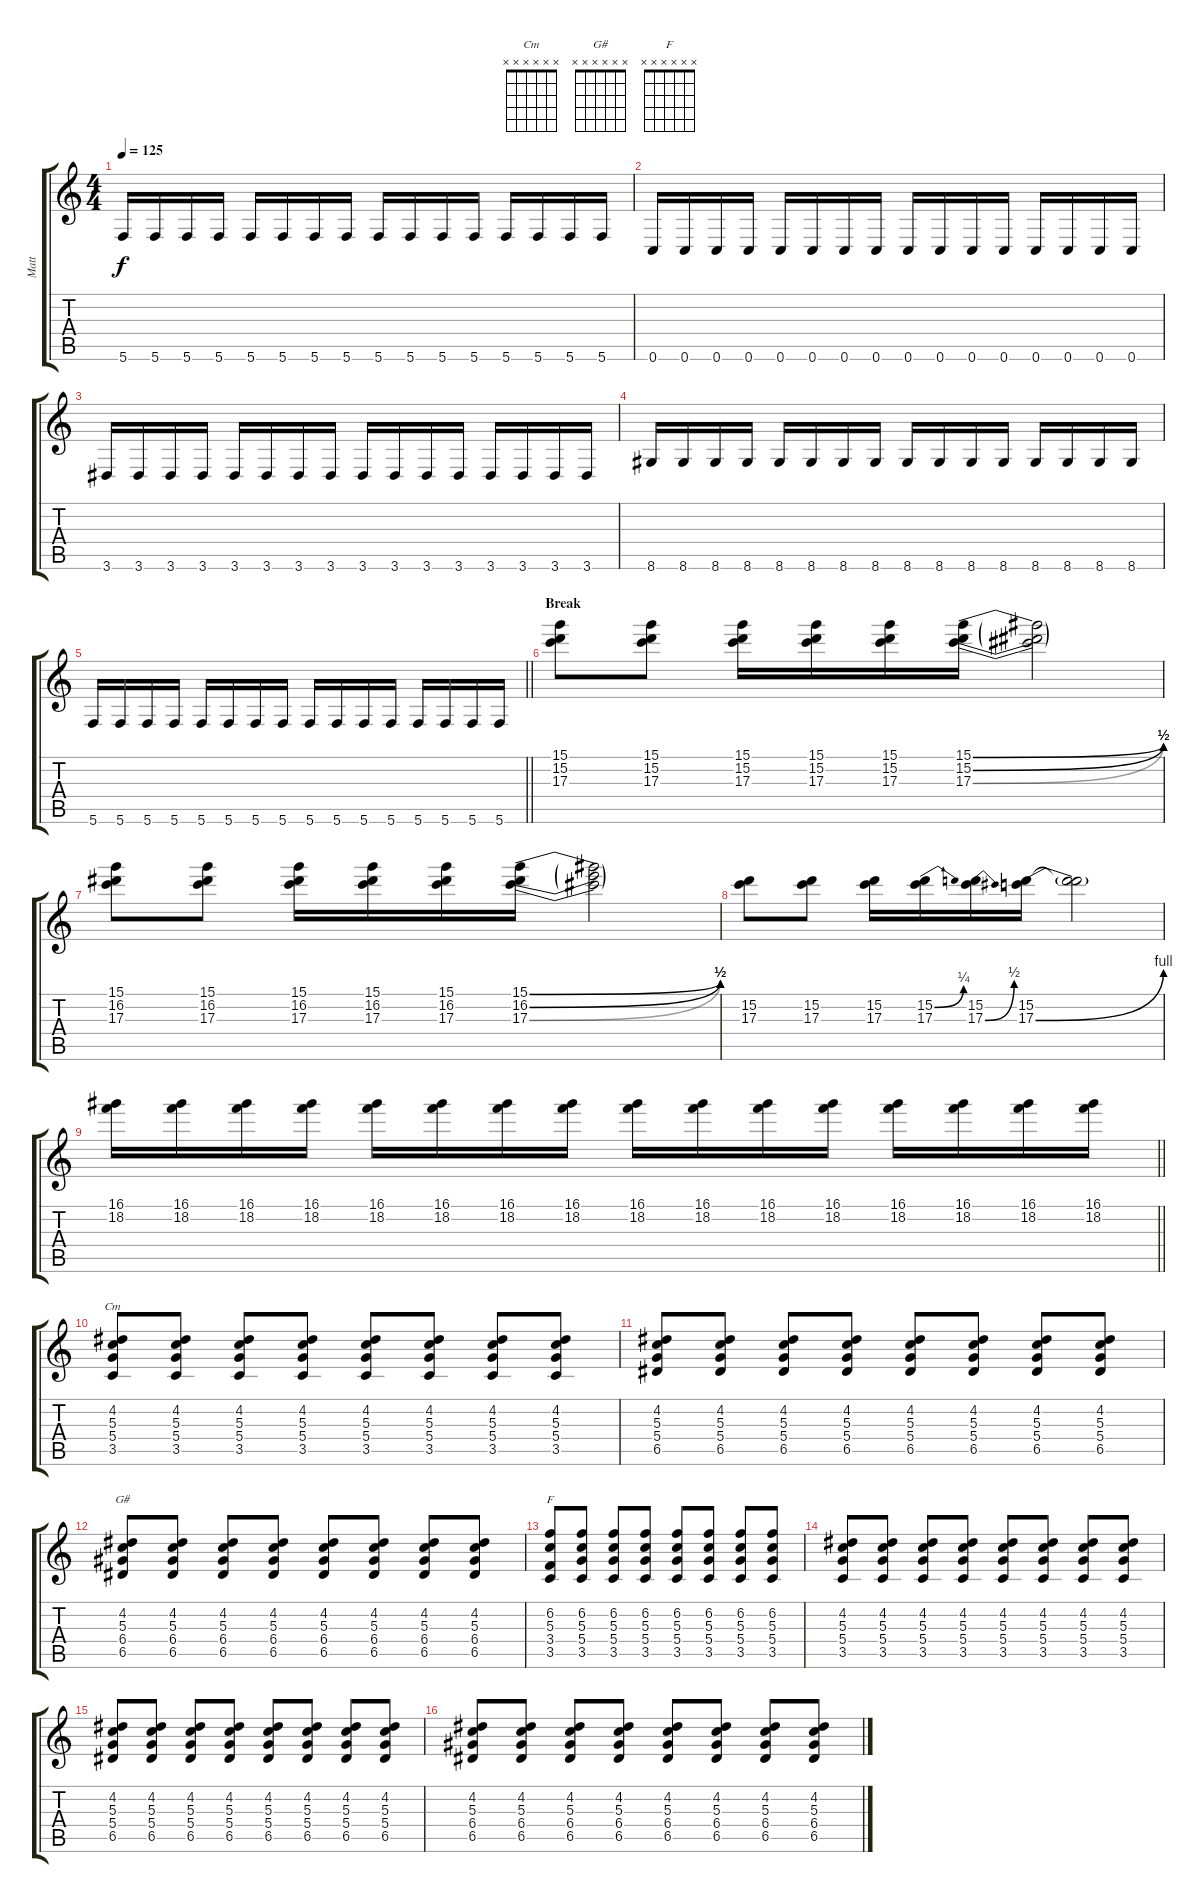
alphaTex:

\track ("Matt" "Matt") {instrument distortionguitar}
\staff {score tabs}
\tuning (E4 B3 G3 D3 A2 C2) {hide}
\chord ("Cm" x x x x x x)
\chord ("G#" x x x x x x)
\chord ("F" x x x x x x)
\ts (4 4)
\tempo 125
\clef g2
\ks c
5.6.16{dy f} 5.6.16 5.6.16 5.6.16 5.6.16 5.6.16 5.6.16 5.6.16 5.6.16 5.6.16 5.6.16 5.6.16 5.6.16 5.6.16 5.6.16 5.6.16 |
0.6.16 0.6.16 0.6.16 0.6.16 0.6.16 0.6.16 0.6.16 0.6.16 0.6.16 0.6.16 0.6.16 0.6.16 0.6.16 0.6.16 0.6.16 0.6.16 |
3.6.16 3.6.16 3.6.16 3.6.16 3.6.16 3.6.16 3.6.16 3.6.16 3.6.16 3.6.16 3.6.16 3.6.16 3.6.16 3.6.16 3.6.16 3.6.16 |
8.6.16 8.6.16 8.6.16 8.6.16 8.6.16 8.6.16 8.6.16 8.6.16 8.6.16 8.6.16 8.6.16 8.6.16 8.6.16 8.6.16 8.6.16 8.6.16 |
\barLineRight lightlight
5.6.16 5.6.16 5.6.16 5.6.16 5.6.16 5.6.16 5.6.16 5.6.16 5.6.16 5.6.16 5.6.16 5.6.16 5.6.16 5.6.16 5.6.16 5.6.16 |
\section ("" "Break")
(15.1 15.2 17.3).8 (15.1 15.2 17.3).8 (15.1 15.2 17.3).16 (15.1 15.2 17.3).16 (15.1 15.2 17.3).16 (15.1{be (bend 0 0 60 2)} 15.2{be (bend 0 0 60 2)} 17.3{be (bend 0 0 60 2)}).16 (15.1{t} 15.2{t} 17.3{t}).2 |
(15.1 16.2 17.3).8 (15.1 16.2 17.3).8 (15.1 16.2 17.3).16 (15.1 16.2 17.3).16 (15.1 16.2 17.3).16 (15.1{be (bend 0 0 60 2)} 16.2{be (bend 0 0 60 2)} 17.3{be (bend 0 0 60 2)}).16 (15.1{t} 16.2{t} 17.3{t}).2 |
(15.2 17.3).8 (15.2 17.3).8 (15.2 17.3).16 (15.2{be (bend 0 0 60 1)} 17.3).16 (15.2 17.3{be (bend 0 0 60 2)}).16 (15.2 17.3{be (bend 0 0 60 4)}).16 (15.2{t} 17.3{t}).2 |
\barLineRight lightlight
(16.1 18.2).16 (16.1 18.2).16 (16.1 18.2).16 (16.1 18.2).16 (16.1 18.2).16 (16.1 18.2).16 (16.1 18.2).16 (16.1 18.2).16 (16.1 18.2).16 (16.1 18.2).16 (16.1 18.2).16 (16.1 18.2).16 (16.1 18.2).16 (16.1 18.2).16 (16.1 18.2).16 (16.1 18.2).16 |
(4.2 5.3 5.4 3.5).8{ch "Cm"} (4.2 5.3 5.4 3.5).8 (4.2 5.3 5.4 3.5).8 (4.2 5.3 5.4 3.5).8 (4.2 5.3 5.4 3.5).8 (4.2 5.3 5.4 3.5).8 (4.2 5.3 5.4 3.5).8 (4.2 5.3 5.4 3.5).8 |
(4.2 5.3 5.4 6.5).8 (4.2 5.3 5.4 6.5).8 (4.2 5.3 5.4 6.5).8 (4.2 5.3 5.4 6.5).8 (4.2 5.3 5.4 6.5).8 (4.2 5.3 5.4 6.5).8 (4.2 5.3 5.4 6.5).8 (4.2 5.3 5.4 6.5).8 |
(4.2 5.3 6.4 6.5).8{ch "G#"} (4.2 5.3 6.4 6.5).8 (4.2 5.3 6.4 6.5).8 (4.2 5.3 6.4 6.5).8 (4.2 5.3 6.4 6.5).8 (4.2 5.3 6.4 6.5).8 (4.2 5.3 6.4 6.5).8 (4.2 5.3 6.4 6.5).8 |
(6.2 5.3 3.4 3.5).8{ch "F"} (6.2 5.3 5.4 3.5).8 (6.2 5.3 5.4 3.5).8 (6.2 5.3 5.4 3.5).8 (6.2 5.3 5.4 3.5).8 (6.2 5.3 5.4 3.5).8 (6.2 5.3 5.4 3.5).8 (6.2 5.3 5.4 3.5).8 |
(4.2 5.3 5.4 3.5).8 (4.2 5.3 5.4 3.5).8 (4.2 5.3 5.4 3.5).8 (4.2 5.3 5.4 3.5).8 (4.2 5.3 5.4 3.5).8 (4.2 5.3 5.4 3.5).8 (4.2 5.3 5.4 3.5).8 (4.2 5.3 5.4 3.5).8 |
(4.2 5.3 5.4 6.5).8 (4.2 5.3 5.4 6.5).8 (4.2 5.3 5.4 6.5).8 (4.2 5.3 5.4 6.5).8 (4.2 5.3 5.4 6.5).8 (4.2 5.3 5.4 6.5).8 (4.2 5.3 5.4 6.5).8 (4.2 5.3 5.4 6.5).8 |
(4.2 5.3 6.4 6.5).8 (4.2 5.3 6.4 6.5).8 (4.2 5.3 6.4 6.5).8 (4.2 5.3 6.4 6.5).8 (4.2 5.3 6.4 6.5).8 (4.2 5.3 6.4 6.5).8 (4.2 5.3 6.4 6.5).8 (4.2 5.3 6.4 6.5).8
